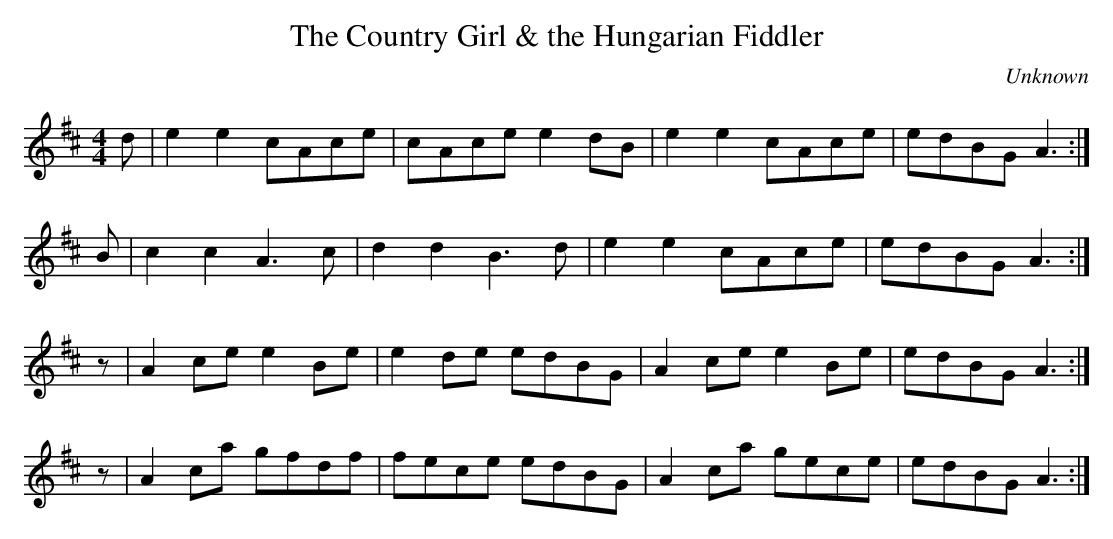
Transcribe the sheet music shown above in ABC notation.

X:1
T:Country Girl & the Hungarian Fiddler, The
C:Unknown
L:1/8
M:4/4
K:Amix
d | e2 e2 cAce  | cAce  e2 dB | e2 e2 cAce | edBG A3 :|
B | c2 c2 A3  c | d2 d2 B3  d | e2 e2 cAce | edBG A3 :|
z | A2 ce e2 Be | e2 de edBG | A2 ce e2 Be | edBG A3 :|
z | A2 ca gfdf  | fece  edBG | A2 ca gece  | edBG A3 :|
